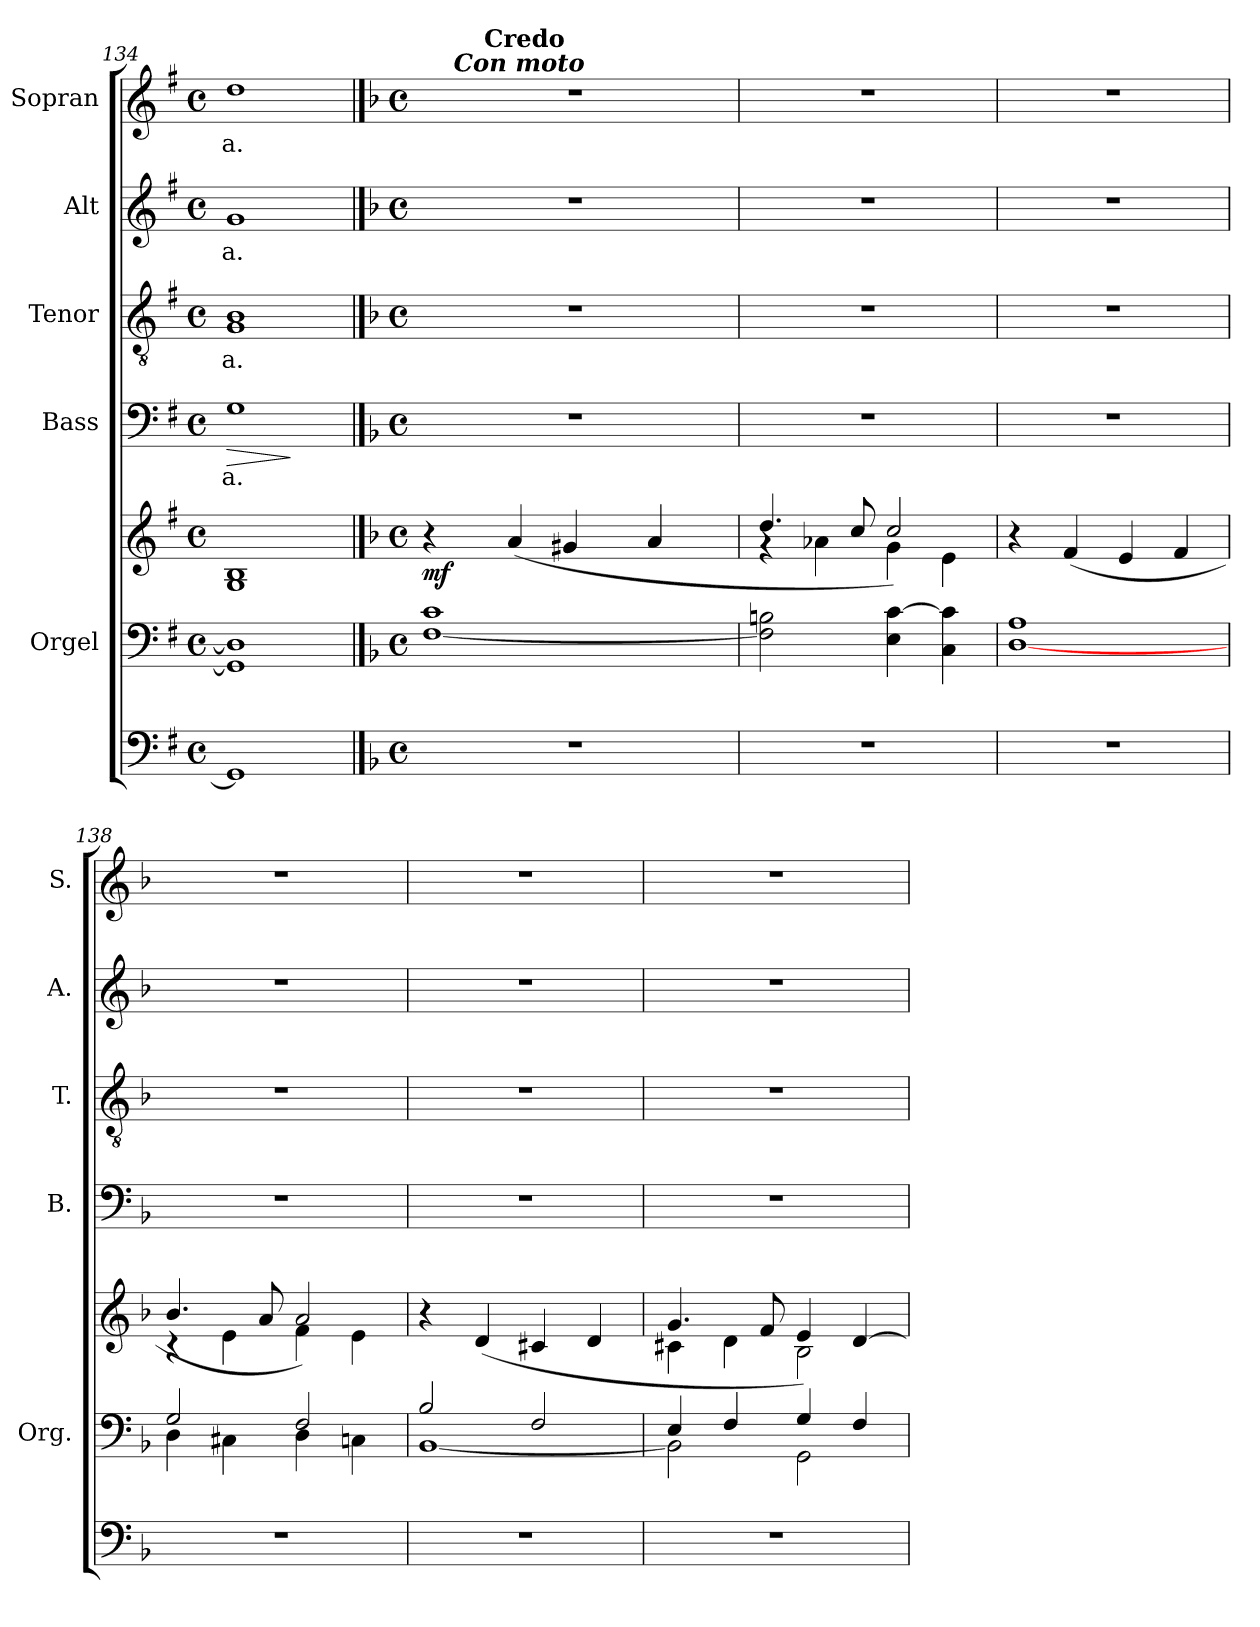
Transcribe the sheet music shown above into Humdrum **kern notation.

**kern	**kern	**kern	**dynam	**kern	**text	**dynam	**kern	**text	**kern	**text	**kern	**text
*part6	*part5	*part5	*part5	*part4	*part4	*part4	*part3	*part3	*part2	*part2	*part1	*part1
*staff7	*staff6	*staff5	*staff5/6	*staff4	*staff4	*staff4	*staff3	*staff3	*staff2	*staff2	*staff1	*staff1
*	*I"Orgel	*	*	*I"Bass	*	*	*I"Tenor	*	*I"Alt	*	*I"Sopran	*
*	*I'Org.	*	*	*I'B.	*	*	*I'T.	*	*I'A.	*	*I'S.	*
*clefF4	*clefF4	*clefG2	*	*clefF4	*	*	*clefGv2	*	*clefG2	*	*clefG2	*
*k[f#]	*k[f#]	*k[f#]	*	*k[f#]	*	*	*k[f#]	*	*k[f#]	*	*k[f#]	*
*G:	*G:	*G:	*	*G:	*	*	*G:	*	*G:	*	*G:	*
*M4/4	*M4/4	*M4/4	*	*M4/4	*	*	*M4/4	*	*M4/4	*	*M4/4	*
*met(c)	*met(c)	*met(c)	*	*met(c)	*	*	*met(c)	*	*met(c)	*	*met(c)	*
=134	=134	=134	=134	=134	=134	=134	=134	=134	=134	=134	=134	=134
!	!	!	!	!	!LO:LY:b	!LO:HP:b	!	!LO:LY:b	!	!LO:LY:b	!	!LO:LY:b
1GG]	1GG] 1D]	1G 1B	.	1G	-a.	>	1G 1B	-a.	1g	-a.	1dd	-a.
.	.	.	.	.	.	]	.	.	.	.	.	.
!!LO:PB:g=z
==135	==135	==135	==135	==135	==135	==135	==135	==135	==135	==135	==135	==135
*k[b-]	*k[b-]	*k[b-]	*	*k[b-]	*	*	*k[b-]	*	*k[b-]	*	*k[b-]	*
*F:	*F:	*F:	*	*F:	*	*	*F:	*	*F:	*	*F:	*
*M4/4	*M4/4	*M4/4	*	*M4/4	*	*	*M4/4	*	*M4/4	*	*M4/4	*
*met(c)	*met(c)	*met(c)	*	*met(c)	*	*	*met(c)	*	*met(c)	*	*met(c)	*
!	!	!	!LO:DY:b	!	!	!	!	!	!	!	!	!
*	*	*	*	*	*	*	*	*	*	*	*^	*
*	*	*	*	*	*	*	*	*	*	*	*	*^	*
1r	[<1F 1c	4r	mf	1r	.	.	1r	.	1r	.	1r	16.ryy	8.ryy	.
!	!	!	!	!	!	!	!	!	!	!	!	!LO:TX:a:Bi:t=Con moto	!	!
.	.	.	.	.	.	.	.	.	.	.	.	2ryy	.	.
!	!	!	!	!	!	!	!	!	!	!	!	!	!LO:TX:a:B:t=Credo	!
.	.	.	.	.	.	.	.	.	.	.	.	.	2ryy	.
.	.	(4a/	.	.	.	.	.	.	.	.	.	.	.	.
.	.	4g#X/	.	.	.	.	.	.	.	.	.	.	.	.
.	.	.	.	.	.	.	.	.	.	.	.	4ryy	.	.
.	.	.	.	.	.	.	.	.	.	.	.	.	4ryy	.
.	.	4a/	.	.	.	.	.	.	.	.	.	.	.	.
.	.	.	.	.	.	.	.	.	.	.	.	8ryy	.	.
.	.	.	.	.	.	.	.	.	.	.	.	.	16ryy	.
.	.	.	.	.	.	.	.	.	.	.	.	32ryy	.	.
*	*	*	*	*	*	*	*	*	*	*	*v	*v	*v	*
=136	=136	=136	=136	=136	=136	=136	=136	=136	=136	=136	=136	=136
*	*	*^	*	*	*	*	*	*	*	*	*	*
1r	2F\] 2Bn\	4.dd/	4rf	.	1r	.	.	1r	.	1r	.	1r	.
.	.	.	4a-X\	.	.	.	.	.	.	.	.	.	.
.	.	8cc/	.	.	.	.	.	.	.	.	.	.	.
.	4E\ [4c\	2cc/)	4g\	.	.	.	.	.	.	.	.	.	.
.	4C\ 4c\]	.	4e\	.	.	.	.	.	.	.	.	.	.
*	*	*v	*v	*	*	*	*	*	*	*	*	*	*
=137	=137	=137	=137	=137	=137	=137	=137	=137	=137	=137	=137	=137
1r	[<1D 1A	4r	.	1r	.	.	1r	.	1r	.	1r	.
.	.	(4f/	.	.	.	.	.	.	.	.	.	.
.	.	4e/	.	.	.	.	.	.	.	.	.	.
.	.	4f/	.	.	.	.	.	.	.	.	.	.
=138	=138	=138	=138	=138	=138	=138	=138	=138	=138	=138	=138	=138
*	*^	*^	*	*	*	*	*	*	*	*	*	*
1r	2G/	4D\	4.b-/	4rc	.	1r	.	.	1r	.	1r	.	1r	.
.	.	4C#X\	.	4e\	.	.	.	.	.	.	.	.	.	.
.	.	.	8a/	.	.	.	.	.	.	.	.	.	.	.
.	2F/	4D\	2a/)	4f\	.	.	.	.	.	.	.	.	.	.
.	.	4Cn\	.	4e\	.	.	.	.	.	.	.	.	.	.
*	*	*	*v	*v	*	*	*	*	*	*	*	*	*	*
=139	=139	=139	=139	=139	=139	=139	=139	=139	=139	=139	=139	=139	=139
1r	2B-/	[<1BB-	4r	.	1r	.	.	1r	.	1r	.	1r	.
.	.	.	(4d/	.	.	.	.	.	.	.	.	.	.
.	2F/	.	4c#X/	.	.	.	.	.	.	.	.	.	.
.	.	.	4d/	.	.	.	.	.	.	.	.	.	.
!!LO:PB:g=z
=140	=140	=140	=140	=140	=140	=140	=140	=140	=140	=140	=140	=140	=140
*	*	*	*^	*	*	*	*	*	*	*	*	*	*
1r	4E/	2BB-\]	4.g/	4c#X\	.	1r	.	.	1r	.	1r	.	1r	.
.	4F/	.	.	4d\	.	.	.	.	.	.	.	.	.	.
.	.	.	8f/	.	.	.	.	.	.	.	.	.	.	.
.	4G/	2GG\	4e/)	2B-\	.	.	.	.	.	.	.	.	.	.
.	4F/	.	[>4d/	.	.	.	.	.	.	.	.	.	.	.
*	*v	*v	*	*	*	*	*	*	*	*	*	*	*	*
*	*	*v	*v	*	*	*	*	*	*	*	*	*	*
=	=	=	=	=	=	=	=	=	=	=	=	=
*-	*-	*-	*-	*-	*-	*-	*-	*-	*-	*-	*-	*-
